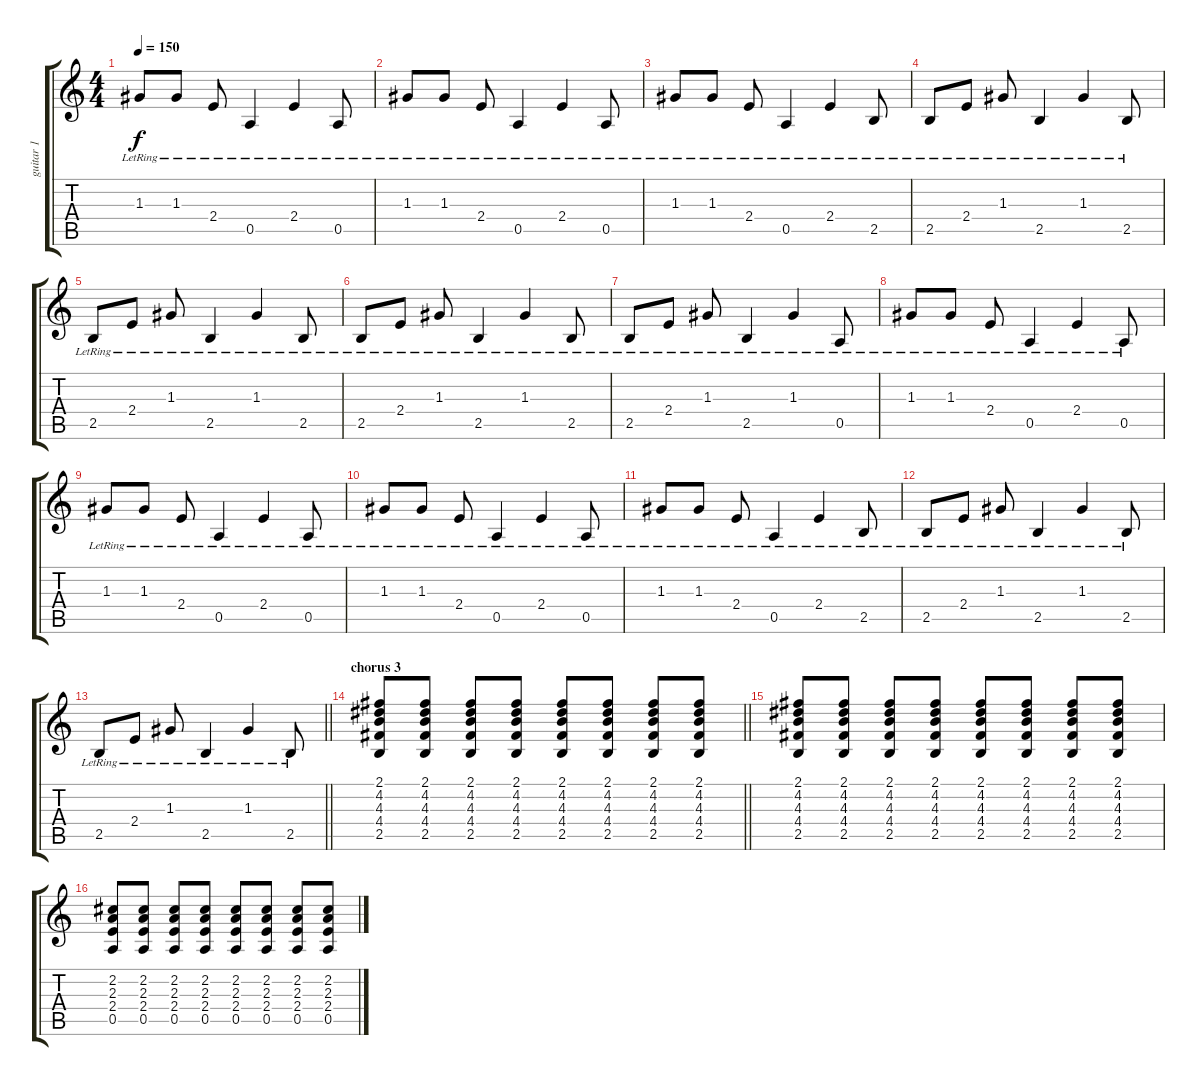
\track ("guitar 1" "guitar 1") {instrument electricguitarjazz}
\staff {score tabs}
\tuning (E4 B3 G3 D3 A2 E2) {hide}
\ts (4 4)
\tempo 150
\clef g2
\ks c
1.3{lr}.8{dy f} 1.3{lr}.8 2.4{lr}.8 0.5{lr}.4 2.4{lr}.4 0.5{lr}.8 |
1.3{lr}.8 1.3{lr}.8 2.4{lr}.8 0.5{lr}.4 2.4{lr}.4 0.5{lr}.8 |
1.3{lr}.8 1.3{lr}.8 2.4{lr}.8 0.5{lr}.4 2.4{lr}.4 2.5{lr}.8 |
2.5{lr}.8 2.4{lr}.8 1.3{lr}.8 2.5{lr}.4 1.3{lr}.4 2.5{lr}.8 |
2.5{lr}.8 2.4{lr}.8 1.3{lr}.8 2.5{lr}.4 1.3{lr}.4 2.5{lr}.8 |
2.5{lr}.8 2.4{lr}.8 1.3{lr}.8 2.5{lr}.4 1.3{lr}.4 2.5{lr}.8 |
2.5{lr}.8 2.4{lr}.8 1.3{lr}.8 2.5{lr}.4 1.3{lr}.4 0.5{lr}.8 |
1.3{lr}.8 1.3{lr}.8 2.4{lr}.8 0.5{lr}.4 2.4{lr}.4 0.5{lr}.8 |
1.3{lr}.8 1.3{lr}.8 2.4{lr}.8 0.5{lr}.4 2.4{lr}.4 0.5{lr}.8 |
1.3{lr}.8 1.3{lr}.8 2.4{lr}.8 0.5{lr}.4 2.4{lr}.4 0.5{lr}.8 |
1.3{lr}.8 1.3{lr}.8 2.4{lr}.8 0.5{lr}.4 2.4{lr}.4 2.5{lr}.8 |
2.5{lr}.8 2.4{lr}.8 1.3{lr}.8 2.5{lr}.4 1.3{lr}.4 2.5{lr}.8 |
\barLineRight lightlight
2.5{lr}.8 2.4{lr}.8 1.3{lr}.8 2.5{lr}.4 1.3{lr}.4 2.5{lr}.8 |
\section ("" "chorus 3")
\barLineRight lightlight
(2.1 4.2 4.3 4.4 2.5).8{volume 9 instrument electricguitarclean} (2.1 4.2 4.3 4.4 2.5).8 (2.1 4.2 4.3 4.4 2.5).8 (2.1 4.2 4.3 4.4 2.5).8 (2.1 4.2 4.3 4.4 2.5).8 (2.1 4.2 4.3 4.4 2.5).8 (2.1 4.2 4.3 4.4 2.5).8 (2.1 4.2 4.3 4.4 2.5).8 |
(2.1 4.2 4.3 4.4 2.5).8 (2.1 4.2 4.3 4.4 2.5).8 (2.1 4.2 4.3 4.4 2.5).8 (2.1 4.2 4.3 4.4 2.5).8 (2.1 4.2 4.3 4.4 2.5).8 (2.1 4.2 4.3 4.4 2.5).8 (2.1 4.2 4.3 4.4 2.5).8 (2.1 4.2 4.3 4.4 2.5).8 |
(2.2 2.3 2.4 0.5).8 (2.2 2.3 2.4 0.5).8 (2.2 2.3 2.4 0.5).8 (2.2 2.3 2.4 0.5).8 (2.2 2.3 2.4 0.5).8 (2.2 2.3 2.4 0.5).8 (2.2 2.3 2.4 0.5).8 (2.2 2.3 2.4 0.5).8
